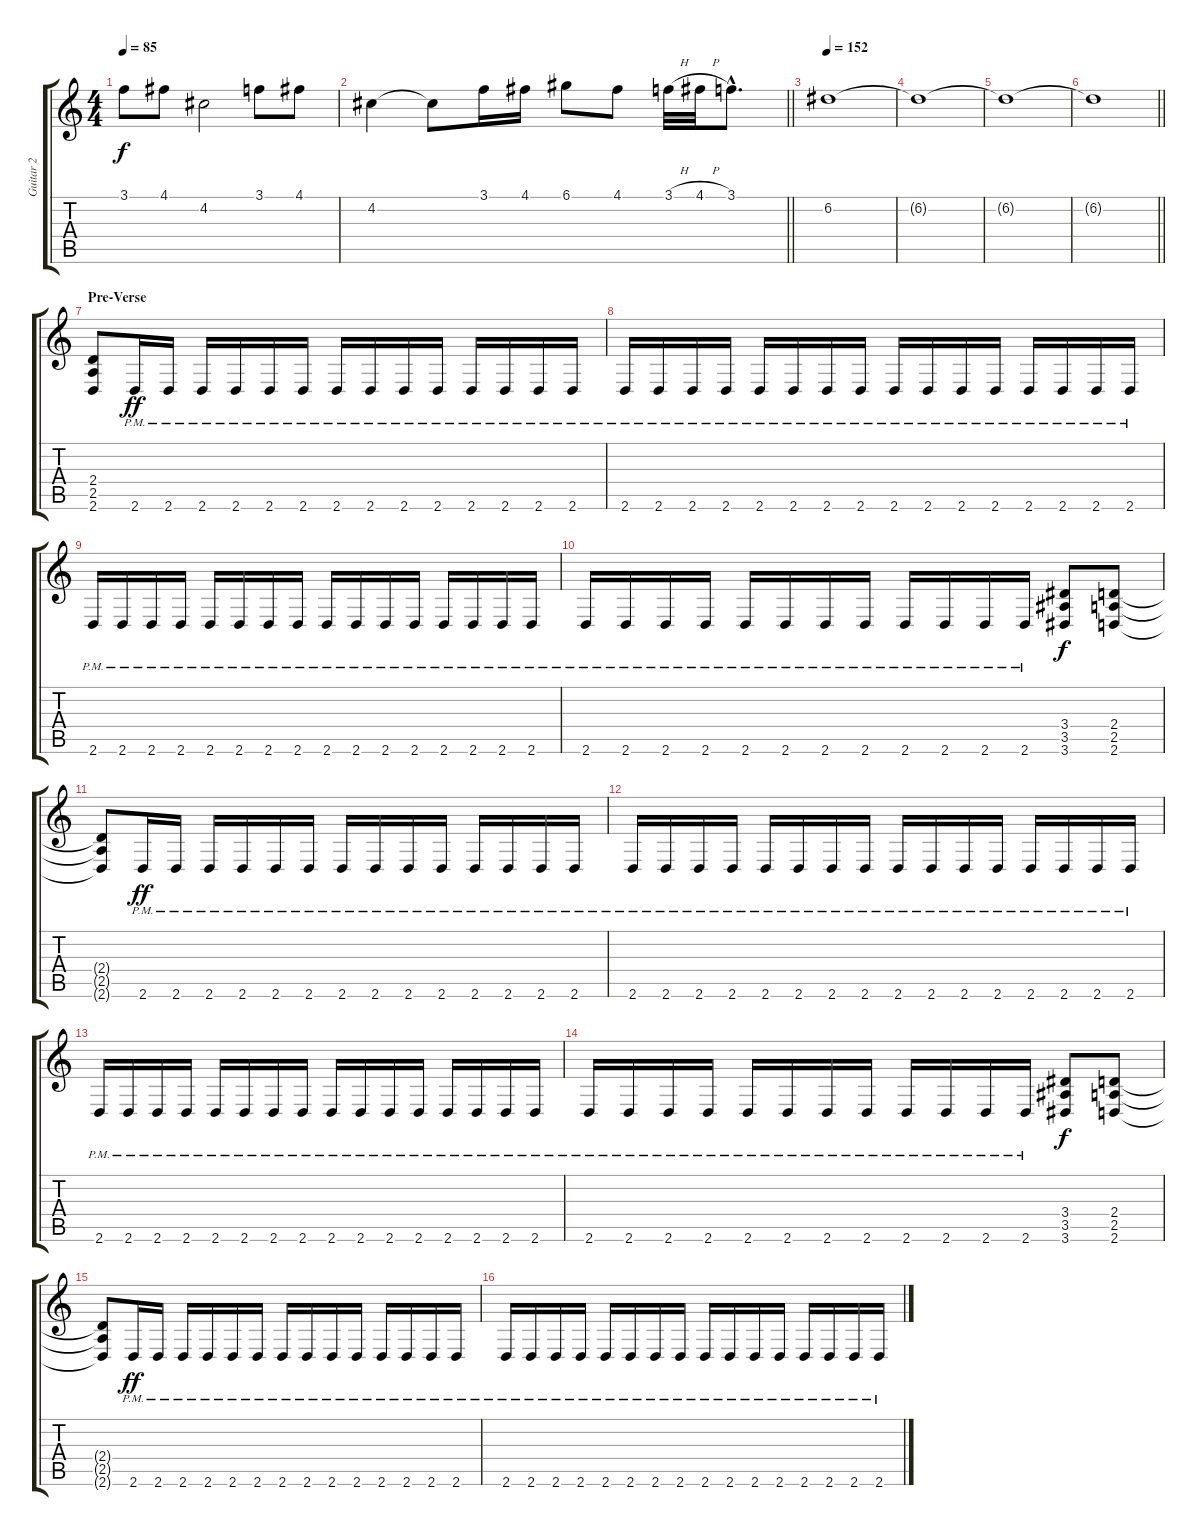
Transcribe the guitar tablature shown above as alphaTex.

\track ("Guitar 2" "Guitar 2") {instrument acousticguitarsteel}
\staff {score tabs}
\tuning (D4 A3 F3 C3 G2 C2) {hide}
\ts (4 4)
\tempo 85
\clef g2
\ks c
3.1.8{dy f} 4.1.8 4.2.2 3.1.8 4.1.8 |
\barLineRight lightlight
4.2.4 4.2{t}.8 3.1.16 4.1.16 6.1.8 4.1.8 3.1{h}.32 4.1{h}.32 3.1{hac}.8{d} |
\tempo 152
6.2.1 |
6.2{t}.1 |
6.2{t}.1 |
\barLineRight lightlight
6.2{t}.1 |
\section ("" "Pre-Verse")
(2.4 2.5 2.6).8{instrument overdrivenguitar} 2.6{pm}.16{dy ff} 2.6{pm}.16 2.6{pm}.16 2.6{pm}.16 2.6{pm}.16 2.6{pm}.16 2.6{pm}.16 2.6{pm}.16 2.6{pm}.16 2.6{pm}.16 2.6{pm}.16 2.6{pm}.16 2.6{pm}.16 2.6{pm}.16 |
2.6{pm}.16 2.6{pm}.16 2.6{pm}.16 2.6{pm}.16 2.6{pm}.16 2.6{pm}.16 2.6{pm}.16 2.6{pm}.16 2.6{pm}.16 2.6{pm}.16 2.6{pm}.16 2.6{pm}.16 2.6{pm}.16 2.6{pm}.16 2.6{pm}.16 2.6{pm}.16 |
2.6{pm}.16 2.6{pm}.16 2.6{pm}.16 2.6{pm}.16 2.6{pm}.16 2.6{pm}.16 2.6{pm}.16 2.6{pm}.16 2.6{pm}.16 2.6{pm}.16 2.6{pm}.16 2.6{pm}.16 2.6{pm}.16 2.6{pm}.16 2.6{pm}.16 2.6{pm}.16 |
2.6{pm}.16 2.6{pm}.16 2.6{pm}.16 2.6{pm}.16 2.6{pm}.16 2.6{pm}.16 2.6{pm}.16 2.6{pm}.16 2.6{pm}.16 2.6{pm}.16 2.6{pm}.16 2.6{pm}.16 (3.4 3.5 3.6).8{dy f} (2.4 2.5 2.6).8 |
(2.4{t} 2.5{t} 2.6{t}).8 2.6{pm}.16{dy ff} 2.6{pm}.16 2.6{pm}.16 2.6{pm}.16 2.6{pm}.16 2.6{pm}.16 2.6{pm}.16 2.6{pm}.16 2.6{pm}.16 2.6{pm}.16 2.6{pm}.16 2.6{pm}.16 2.6{pm}.16 2.6{pm}.16 |
2.6{pm}.16 2.6{pm}.16 2.6{pm}.16 2.6{pm}.16 2.6{pm}.16 2.6{pm}.16 2.6{pm}.16 2.6{pm}.16 2.6{pm}.16 2.6{pm}.16 2.6{pm}.16 2.6{pm}.16 2.6{pm}.16 2.6{pm}.16 2.6{pm}.16 2.6{pm}.16 |
2.6{pm}.16 2.6{pm}.16 2.6{pm}.16 2.6{pm}.16 2.6{pm}.16 2.6{pm}.16 2.6{pm}.16 2.6{pm}.16 2.6{pm}.16 2.6{pm}.16 2.6{pm}.16 2.6{pm}.16 2.6{pm}.16 2.6{pm}.16 2.6{pm}.16 2.6{pm}.16 |
2.6{pm}.16 2.6{pm}.16 2.6{pm}.16 2.6{pm}.16 2.6{pm}.16 2.6{pm}.16 2.6{pm}.16 2.6{pm}.16 2.6{pm}.16 2.6{pm}.16 2.6{pm}.16 2.6{pm}.16 (3.4 3.5 3.6).8{dy f} (2.4 2.5 2.6).8 |
(2.4{t} 2.5{t} 2.6{t}).8 2.6{pm}.16{dy ff} 2.6{pm}.16 2.6{pm}.16 2.6{pm}.16 2.6{pm}.16 2.6{pm}.16 2.6{pm}.16 2.6{pm}.16 2.6{pm}.16 2.6{pm}.16 2.6{pm}.16 2.6{pm}.16 2.6{pm}.16 2.6{pm}.16 |
2.6{pm}.16 2.6{pm}.16 2.6{pm}.16 2.6{pm}.16 2.6{pm}.16 2.6{pm}.16 2.6{pm}.16 2.6{pm}.16 2.6{pm}.16 2.6{pm}.16 2.6{pm}.16 2.6{pm}.16 2.6{pm}.16 2.6{pm}.16 2.6{pm}.16 2.6{pm}.16
